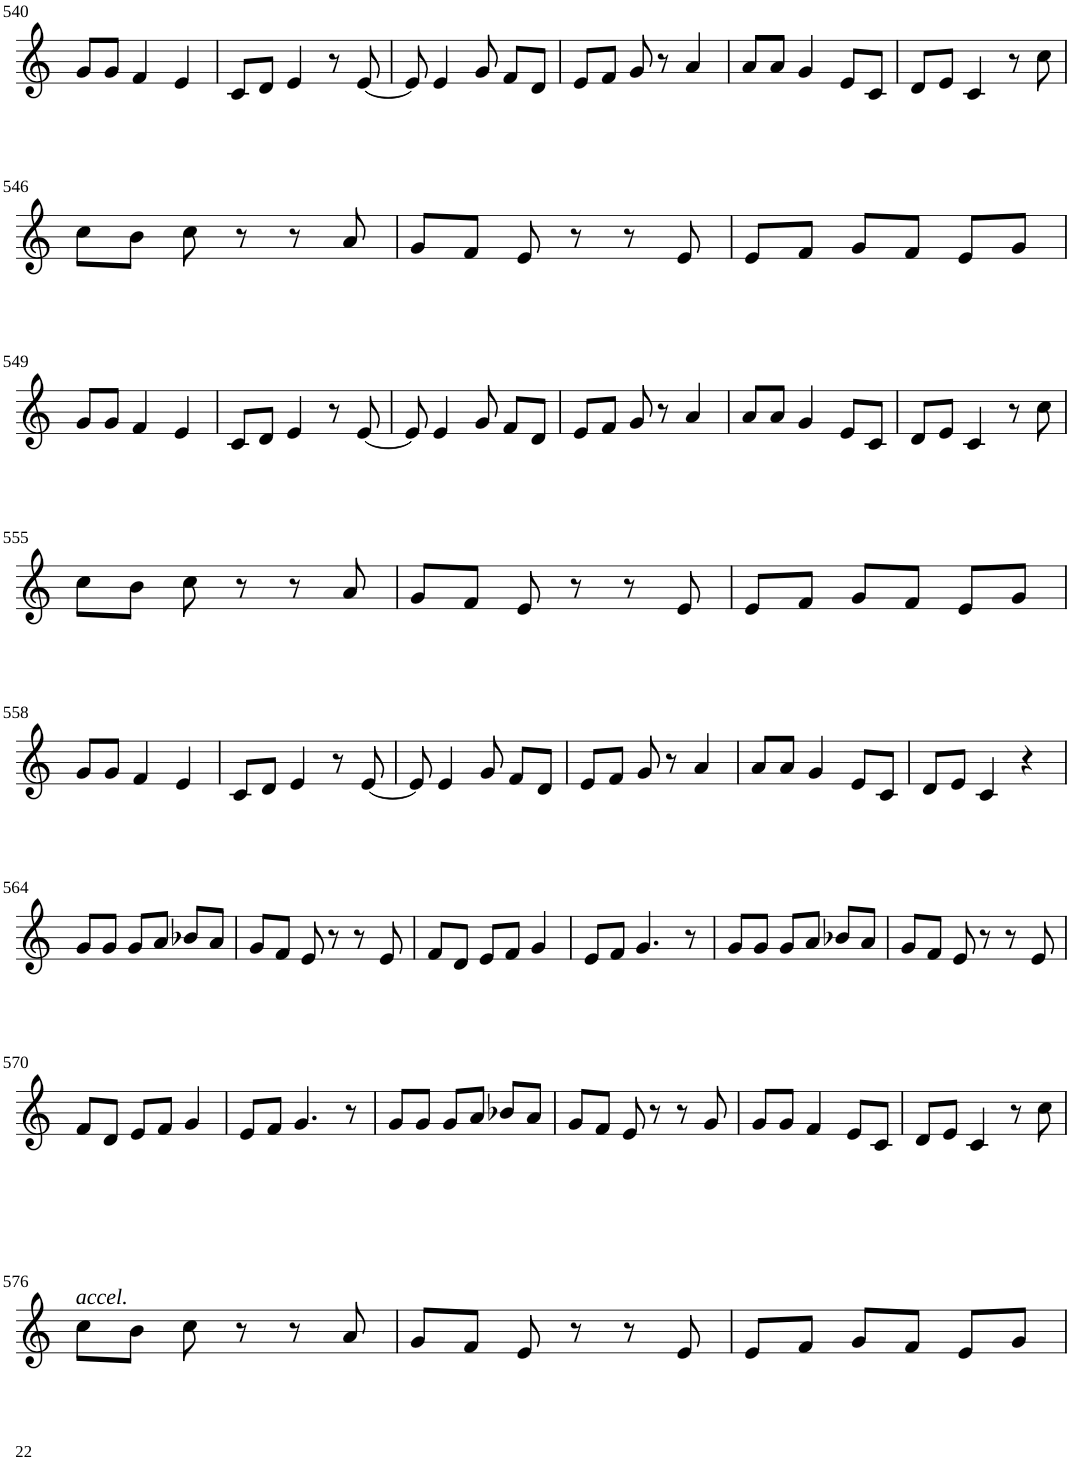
**kern
*part1
*staff1
*I"Violin
!!LO:PB:g=z
*clefG2
*k[]
*M3/4
=540
8g/L
8g/J
4f/
4e/
=541
8c/L
8d/J
4e/
8r
[8e/
=542
8e/]
4e/
8g/
8f/L
8d/J
=543
8e/L
8f/J
8g/
8r
4a/
=544
8a/L
8a/J
4g/
8e/L
8c/J
=545
8d/L
8e/J
4c/
8r
8cc\
!!LO:LB:g=z
=546
8cc\L
8b\J
8cc\
8r
8r
8a/
=547
8g/L
8f/J
8e/
8r
8r
8e/
=548
8e/L
8f/J
8g/L
8f/J
8e/L
8g/J
!!LO:LB:g=z
=549
8g/L
8g/J
4f/
4e/
=550
8c/L
8d/J
4e/
8r
[8e/
=551
8e/]
4e/
8g/
8f/L
8d/J
=552
8e/L
8f/J
8g/
8r
4a/
=553
8a/L
8a/J
4g/
8e/L
8c/J
=554
8d/L
8e/J
4c/
8r
8cc\
!!LO:LB:g=z
=555
8cc\L
8b\J
8cc\
8r
8r
8a/
=556
8g/L
8f/J
8e/
8r
8r
8e/
=557
8e/L
8f/J
8g/L
8f/J
8e/L
8g/J
!!LO:LB:g=z
=558
8g/L
8g/J
4f/
4e/
=559
8c/L
8d/J
4e/
8r
[8e/
=560
8e/]
4e/
8g/
8f/L
8d/J
=561
8e/L
8f/J
8g/
8r
4a/
=562
8a/L
8a/J
4g/
8e/L
8c/J
=563
8d/L
8e/J
4c/
4r
!!LO:LB:g=z
=564
8g/L
8g/J
8g/L
8a/J
8b-X/L
8a/J
=565
8g/L
8f/J
8e/
8r
8r
8e/
=566
8f/L
8d/J
8e/L
8f/J
4g/
=567
8e/L
8f/J
4.g/
8r
=568
8g/L
8g/J
8g/L
8a/J
8b-X/L
8a/J
=569
8g/L
8f/J
8e/
8r
8r
8e/
!!LO:LB:g=z
=570
!LO:TX:b:i:t=accel.
8f/L
8d/J
8e/L
8f/J
4g/
=571
8e/L
8f/J
4.g/
8r
=572
8g/L
8g/J
8g/L
8a/J
8b-X/L
8a/J
=573
8g/L
8f/J
8e/
8r
8r
8g/
=574
8g/L
8g/J
4f/
8e/L
8c/J
=575
8d/L
8e/J
4c/
8r
8cc\
!!LO:LB:g=z
=576
8cc\L
8b\J
8cc\
8r
8r
8a/
=577
8g/L
8f/J
8e/
8r
8r
8e/
=578
8e/L
8f/J
8g/L
8f/J
8e/L
8g/J
=
*-
